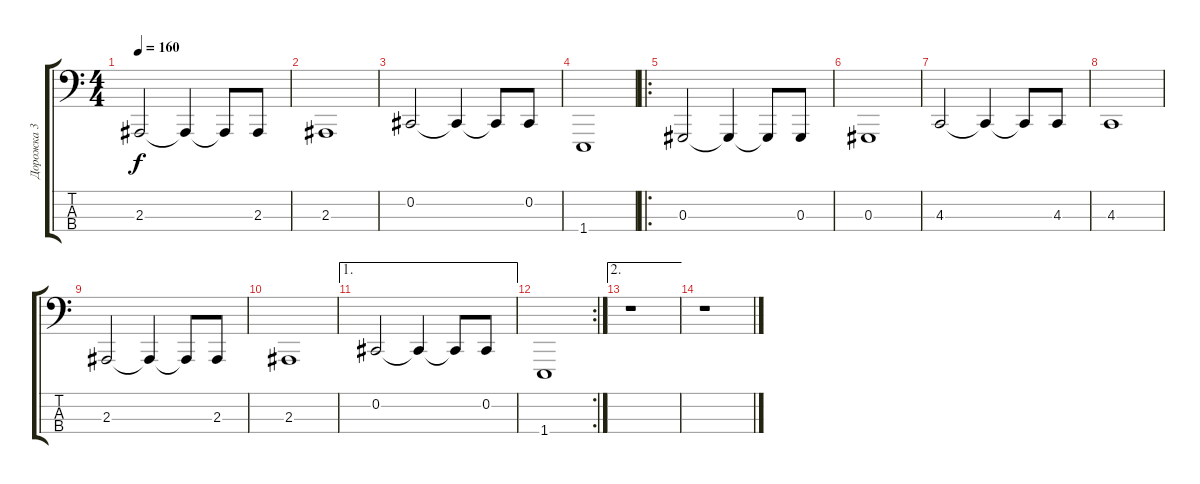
\track ("Дорожка 3" "Дорожка 3") {instrument lead8bassandlead}
\staff {score tabs}
\tuning (Gb2 Db2 Ab1 Eb1) {hide}
\ts (4 4)
\tempo 160
\clef f4
\ks c
2.3.2{dy f} 2.3{t}.4 2.3{t}.8 2.3.8 |
2.3.1 |
0.2.2 0.2{t}.4 0.2{t}.8 0.2.8 |
1.4.1 |
\ro
0.3.2 0.3{t}.4 0.3{t}.8 0.3.8 |
0.3.1 |
4.3.2 4.3{t}.4 4.3{t}.8 4.3.8 |
4.3.1 |
2.3.2 2.3{t}.4 2.3{t}.8 2.3.8 |
2.3.1 |
\ae 1
0.2.2 0.2{t}.4 0.2{t}.8 0.2.8 |
\rc 2
1.4.1 |
\ae 2
r.1 |
r.1
